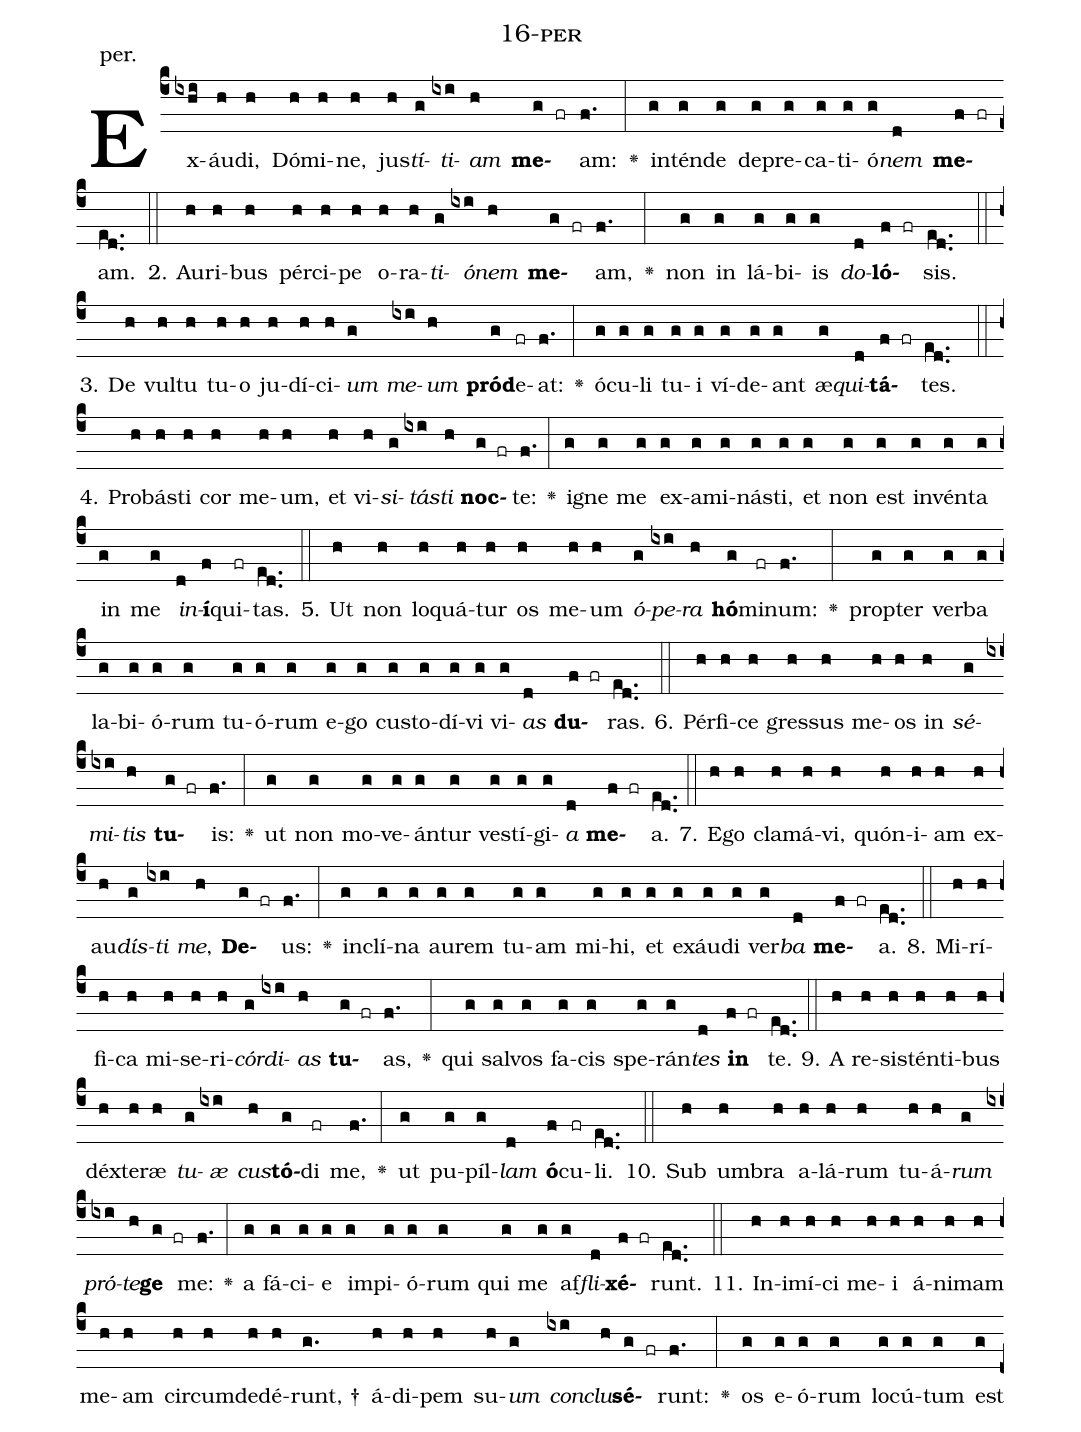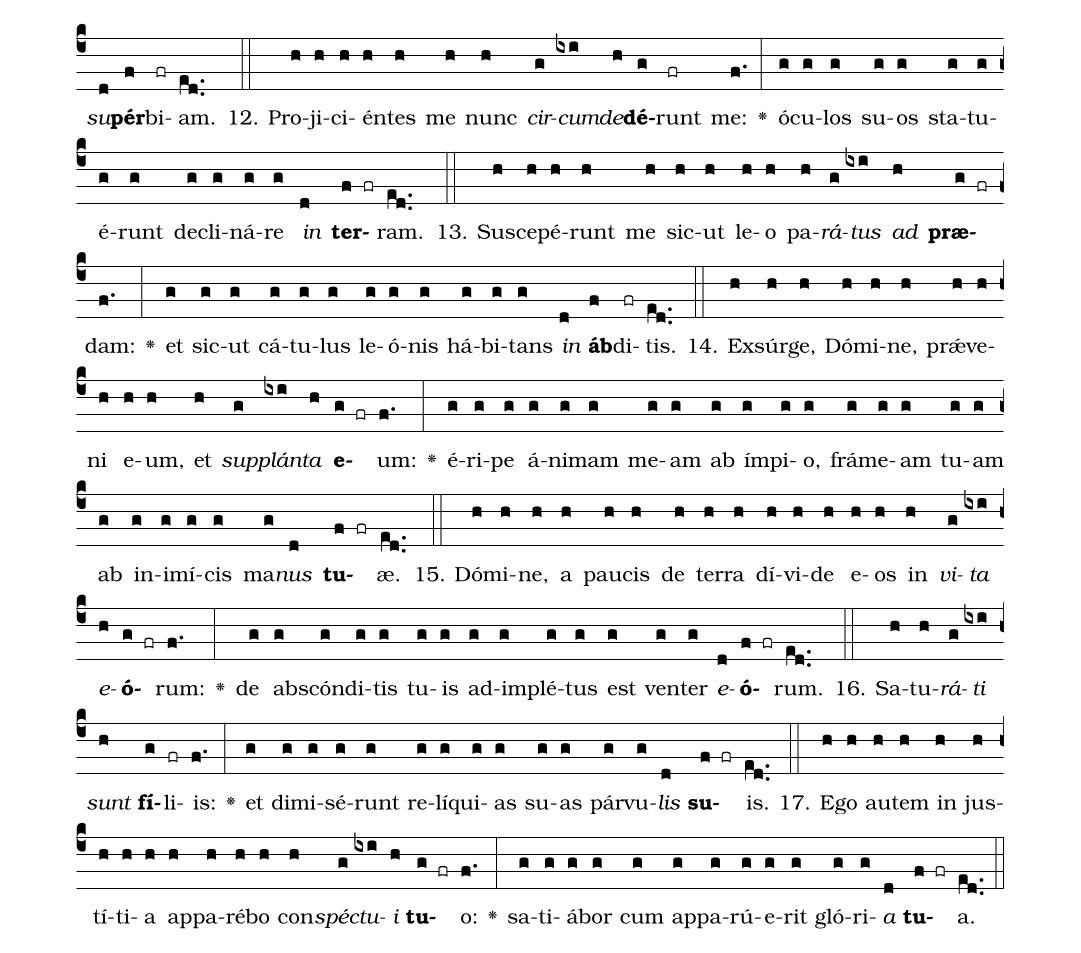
name: 16-per;
annotation: per.;
%%
(c4)Ex(ixhi)áu(h)di,(h) Dó(h)mi(h)ne,(h) jus(h)<i>tí</i>(g)<i>ti</i>(ixi)<i>am</i>(h) <b>me</b>(g fr)am:(f.) <v>\greheightstar</v>(:) in(g)tén(g)de(g) de(g)pre(g)ca(g)ti(g)ó(g)<i>nem</i>(d) <b>me</b>(f fr)am.(ed..) (::)
2. Au(h)ri(h)bus(h) pér(h)ci(h)pe(h) o(h)ra(h)<i>ti</i>(g)<i>ó</i>(ixi)<i>nem</i>(h) <b>me</b>(g fr)am,(f.) <v>\greheightstar</v>(:) non(g) in(g) lá(g)bi(g)is(g) <i>do</i>(d)<b>ló</b>(f fr)sis.(ed..) (::)
3. De(h) vul(h)tu(h) tu(h)o(h) ju(h)dí(h)ci(h)<i>um</i>(g) <i>me</i>(ixi)<i>um</i>(h) <b>pród</b>(g)e(fr)at:(f.) <v>\greheightstar</v>(:) ó(g)cu(g)li(g) tu(g)i(g) ví(g)de(g)ant(g) æ(g)<i>qui</i>(d)<b>tá</b>(f fr)tes.(ed..) (::)
4. Pro(h)bás(h)ti(h) cor(h) me(h)um,(h) et(h) vi(h)<i>si</i>(g)<i>tás</i>(ixi)<i>ti</i>(h) <b>noc</b>(g fr)te:(f.) <v>\greheightstar</v>(:) i(g)gne(g) me(g) ex(g)a(g)mi(g)nás(g)ti,(g) et(g) non(g) est(g) in(g)vén(g)ta(g) in(g) me(g) <i>in</i>(d)<b>í</b>(f)qui(fr)tas.(ed..) (::)
5. Ut(h) non(h) lo(h)quá(h)tur(h) os(h) me(h)um(h) <i>ó</i>(g)<i>pe</i>(ixi)<i>ra</i>(h) <b>hó</b>(g)mi(fr)num:(f.) <v>\greheightstar</v>(:) prop(g)ter(g) ver(g)ba(g) la(g)bi(g)ó(g)rum(g) tu(g)ó(g)rum(g) e(g)go(g) cus(g)to(g)dí(g)vi(g) vi(g)<i>as</i>(d) <b>du</b>(f fr)ras.(ed..) (::)
6. Pér(h)fi(h)ce(h) gres(h)sus(h) me(h)os(h) in(h) <i>sé</i>(g)<i>mi</i>(ixi)<i>tis</i>(h) <b>tu</b>(g fr)is:(f.) <v>\greheightstar</v>(:) ut(g) non(g) mo(g)ve(g)án(g)tur(g) ves(g)tí(g)gi(g)<i>a</i>(d) <b>me</b>(f fr)a.(ed..) (::)
7. E(h)go(h) cla(h)má(h)vi,(h) quón(h)i(h)am(h) ex(h)au(h)<i>dís</i>(g)<i>ti</i>(ixi) <i>me</i>,(h) <b>De</b>(g fr)us:(f.) <v>\greheightstar</v>(:) in(g)clí(g)na(g) au(g)rem(g) tu(g)am(g) mi(g)hi,(g) et(g) ex(g)áu(g)di(g) ver(g)<i>ba</i>(d) <b>me</b>(f fr)a.(ed..) (::)
8. Mi(h)rí(h)fi(h)ca(h) mi(h)se(h)ri(h)<i>cór</i>(g)<i>di</i>(ixi)<i>as</i>(h) <b>tu</b>(g fr)as,(f.) <v>\greheightstar</v>(:) qui(g) sal(g)vos(g) fa(g)cis(g) spe(g)rán(g)<i>tes</i>(d) <b>in</b>(f fr) te.(ed..) (::)
9. A(h) re(h)sis(h)tén(h)ti(h)bus(h) déx(h)te(h)ræ(h) <i>tu</i>(g)<i>æ</i>(ixi) <i>cus</i>(h)<b>tó</b>(g)di(fr) me,(f.) <v>\greheightstar</v>(:) ut(g) pu(g)píl(g)<i>lam</i>(d) <b>ó</b>(f)cu(fr)li.(ed..) (::)
10. Sub(h) um(h)bra(h) a(h)lá(h)rum(h) tu(h)á(h)<i>rum</i>(g) <i>pró</i>(ixi)<i>te</i>(h)<b>ge</b>(g fr) me:(f.) <v>\greheightstar</v>(:) a(g) fá(g)ci(g)e(g) im(g)pi(g)ó(g)rum(g) qui(g) me(g) af(g)<i>fli</i>(d)<b>xé</b>(f fr)runt.(ed..) (::)
11. In(h)i(h)mí(h)ci(h) me(h)i(h) á(h)ni(h)mam(h) me(h)am(h) cir(h)cum(h)de(h)dé(h)runt, †(g.) á(h)di(h)pem(h) su(h)<i>um</i>(g) <i>con</i>(ixi)<i>clu</i>(h)<b>sé</b>(g fr)runt:(f.) <v>\greheightstar</v>(:) os(g) e(g)ó(g)rum(g) lo(g)cú(g)tum(g) est(g) <i>su</i>(d)<b>pér</b>(f)bi(fr)am.(ed..) (::)
12. Pro(h)ji(h)ci(h)én(h)tes(h) me(h) nunc(h) <i>cir</i>(g)<i>cum</i>(ixi)<i>de</i>(h)<b>dé</b>(g)runt(fr) me:(f.) <v>\greheightstar</v>(:) ó(g)cu(g)los(g) su(g)os(g) sta(g)tu(g)é(g)runt(g) de(g)cli(g)ná(g)re(g) <i>in</i>(d) <b>ter</b>(f fr)ram.(ed..) (::)
13. Su(h)sce(h)pé(h)runt(h) me(h) sic(h)ut(h) le(h)o(h) pa(h)<i>rá</i>(g)<i>tus</i>(ixi) <i>ad</i>(h) <b>præ</b>(g fr)dam:(f.) <v>\greheightstar</v>(:) et(g) sic(g)ut(g) cá(g)tu(g)lus(g) le(g)ó(g)nis(g) há(g)bi(g)tans(g) <i>in</i>(d) <b>áb</b>(f)di(fr)tis.(ed..) (::)
14. Ex(h)súr(h)ge,(h) Dó(h)mi(h)ne,(h) prǽ(h)ve(h)ni(h) e(h)um,(h) et(h) <i>sup</i>(g)<i>plán</i>(ixi)<i>ta</i>(h) <b>e</b>(g fr)um:(f.) <v>\greheightstar</v>(:) é(g)ri(g)pe(g) á(g)ni(g)mam(g) me(g)am(g) ab(g) ím(g)pi(g)o,(g) frá(g)me(g)am(g) tu(g)am(g) ab(g) in(g)i(g)mí(g)cis(g) ma(g)<i>nus</i>(d) <b>tu</b>(f fr)æ.(ed..) (::)
15. Dó(h)mi(h)ne,(h) a(h) pau(h)cis(h) de(h) ter(h)ra(h) dí(h)vi(h)de(h) e(h)os(h) in(h) <i>vi</i>(g)<i>ta</i>(ixi) <i>e</i>(h)<b>ó</b>(g fr)rum:(f.) <v>\greheightstar</v>(:) de(g) abs(g)cón(g)di(g)tis(g) tu(g)is(g) ad(g)im(g)plé(g)tus(g) est(g) ven(g)ter(g) <i>e</i>(d)<b>ó</b>(f fr)rum.(ed..) (::)
16. Sa(h)tu(h)<i>rá</i>(g)<i>ti</i>(ixi) <i>sunt</i>(h) <b>fí</b>(g)li(fr)is:(f.) <v>\greheightstar</v>(:) et(g) di(g)mi(g)sé(g)runt(g) re(g)lí(g)qui(g)as(g) su(g)as(g) pár(g)vu(g)<i>lis</i>(d) <b>su</b>(f fr)is.(ed..) (::)
17. E(h)go(h) au(h)tem(h) in(h) jus(h)tí(h)ti(h)a(h) ap(h)pa(h)ré(h)bo(h) con(h)<i>spéc</i>(g)<i>tu</i>(ixi)<i>i</i>(h) <b>tu</b>(g fr)o:(f.) <v>\greheightstar</v>(:) sa(g)ti(g)á(g)bor(g) cum(g) ap(g)pa(g)rú(g)e(g)rit(g) gló(g)ri(g)<i>a</i>(d) <b>tu</b>(f fr)a.(ed..) (::)
